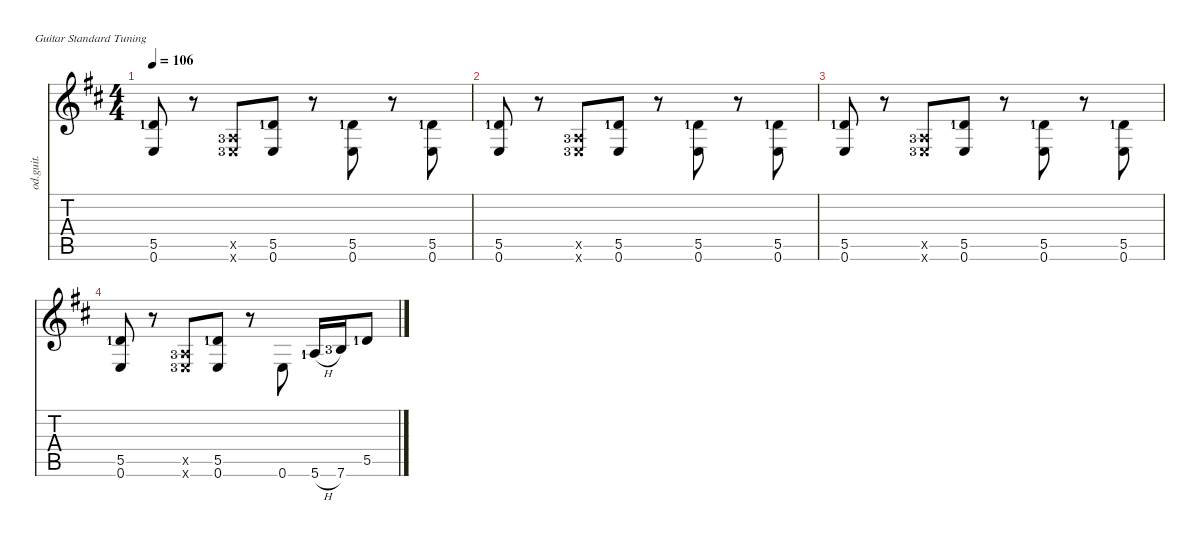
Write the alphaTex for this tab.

\defaultSystemsLayout 4
\hideDynamics
\bracketExtendMode nobrackets
\track ("Overdriven Guitar" "od.guit.") {instrument overdrivenguitar}
\staff {score tabs}
\tuning (E4 B3 G3 D3 A2 E2)
\ts (4 4)
\tempo 106
\clef g2
\ks d
(5.5{lf 2 acc forcenatural} 0.6{acc forcenatural}).8{dy mf instrument overdrivenguitar beam Up} r.8{beam Down} (0.6{x lf 4 acc forcenatural} 0.5{x lf 4 acc forcenatural}).8{beam Up} (0.6{acc forcenatural} 5.5{lf 2 acc forcenatural}).8{beam Up} r.8{beam Down} (0.6{acc forcenatural} 5.5{lf 2 acc forcenatural}).8{beam Up} r.8{beam Down} (5.5{lf 2 acc forcenatural} 0.6{acc forcenatural}).8{beam Up} |
(5.5{lf 2 acc forcenatural} 0.6{acc forcenatural}).8{beam Up} r.8{beam Down} (0.6{x lf 4 acc forcenatural} 0.5{x lf 4 acc forcenatural}).8{beam Up} (0.6{acc forcenatural} 5.5{lf 2 acc forcenatural}).8{beam Up} r.8{beam Down} (0.6{acc forcenatural} 5.5{lf 2 acc forcenatural}).8{beam Up} r.8{beam Down} (5.5{lf 2 acc forcenatural} 0.6{acc forcenatural}).8{beam Up} |
(5.5{lf 2 acc forcenatural} 0.6{acc forcenatural}).8{beam Up} r.8{beam Down} (0.6{x lf 4 acc forcenatural} 0.5{x lf 4 acc forcenatural}).8{beam Up} (0.6{acc forcenatural} 5.5{lf 2 acc forcenatural}).8{beam Up} r.8{beam Down} (0.6{acc forcenatural} 5.5{lf 2 acc forcenatural}).8{beam Up} r.8{beam Down} (5.5{lf 2 acc forcenatural} 0.6{acc forcenatural}).8{beam Up} |
(5.5{lf 2 acc forcenatural} 0.6{acc forcenatural}).8{beam Up} r.8{beam Down} (0.6{x lf 4 acc forcenatural} 0.5{x lf 4 acc forcenatural}).8{beam Up} (0.6{acc forcenatural} 5.5{lf 2 acc forcenatural}).8{beam Up} r.8{beam Down} 0.6{acc forcenatural}.8{beam Up} 5.6{h lf 2 acc forcenatural}.16{beam Up} 7.6{lf 4 acc forcenatural}.16{beam Up} 5.5{lf 2 acc forcenatural}.8{beam Up}
